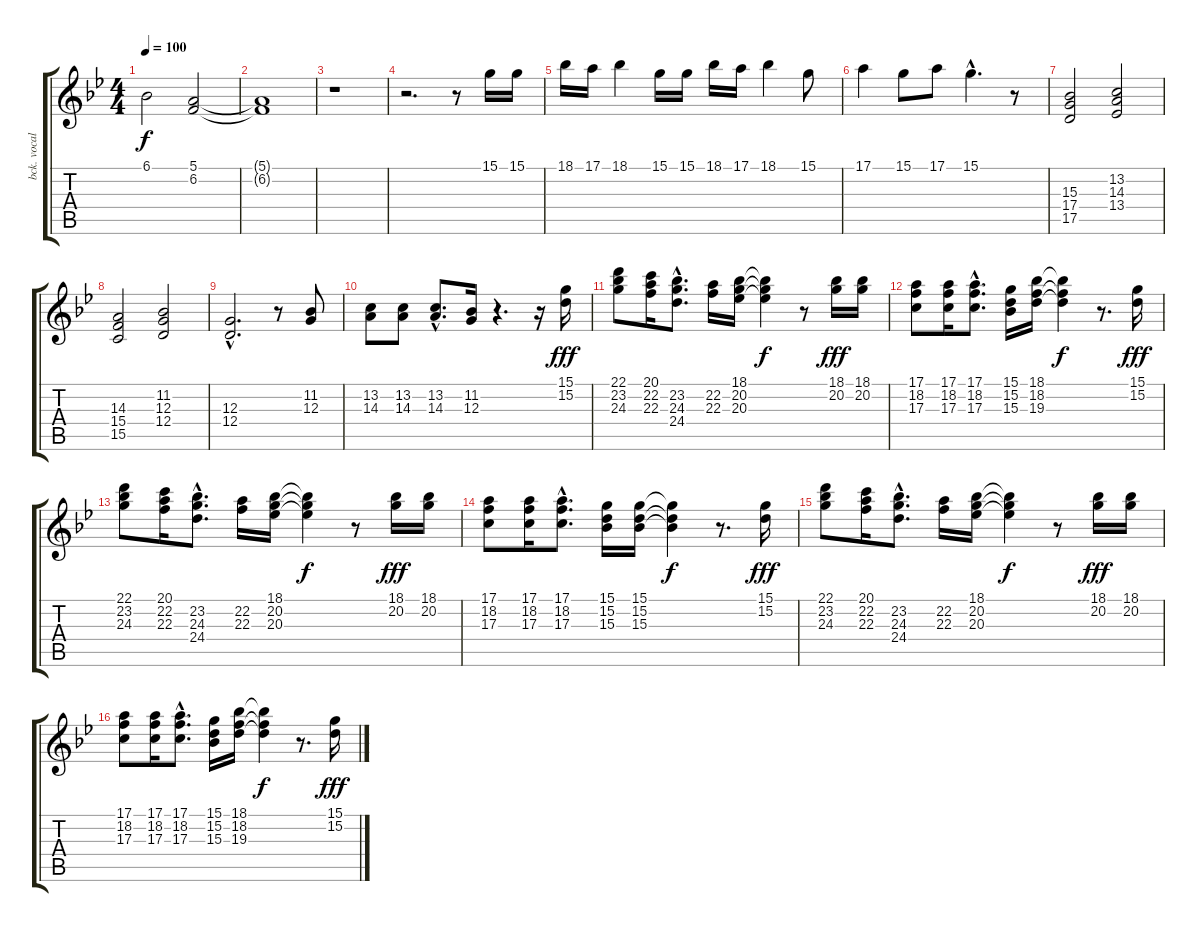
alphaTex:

\track ("bck. vocal" "bck. vocal") {instrument synthvoice}
\staff {score tabs}
\tuning (E4 B3 G3 D3 A2 E2) {hide}
\ts (4 4)
\tempo 100
\clef g2
\ks gminor
6.1.2{dy f instrument choiraahs} (5.1 6.2).2 |
(5.1{t} 6.2{t}).1 |
r.1 |
r.2{d} r.8 15.1.16{instrument synthvoice} 15.1.16 |
18.1.16 17.1.16 18.1.4 15.1.16 15.1.16 18.1.16 17.1.16 18.1.4 15.1.8 |
17.1.4 15.1.8 17.1.8 15.1{hac}.4{d} r.8 |
(15.3 17.4 17.5).2{instrument choiraahs} (13.2 14.3 13.4).2 |
(14.3 15.4 15.5).2 (11.2 12.3 12.4).2 |
(12.3{hac} 12.4{hac}).2{d instrument choiraahs} r.8 (11.2 12.3).8{instrument synthvoice} |
(13.2 14.3).8{instrument synthvoice} (13.2 14.3).8 (13.2{hac} 14.3{hac}).8{d} (11.2 12.3).16 r.4{d} r.16 (15.1 15.2).16{dy fff} |
(22.1 23.2 24.3).8 (20.1 22.2 22.3).16 (23.2{hac} 24.3{hac} 24.4{hac}).8{d} (22.2 22.3).16 (18.1 20.2 20.3).16 (18.1{t} 20.2{t} 20.3{t}).4{dy f} r.8 (18.1 20.2).16{dy fff} (18.1 20.2).16 |
(17.1 18.2 17.3).8 (17.1 18.2 17.3).16 (17.1{hac} 18.2{hac} 17.3{hac}).8{d} (15.1 15.2 15.3).16 (18.1 18.2 19.3).16 (18.1{t} 18.2{t} 19.3{t}).4{dy f} r.8{d} (15.1 15.2).16{dy fff} |
(22.1 23.2 24.3).8 (20.1 22.2 22.3).16 (23.2{hac} 24.3{hac} 24.4{hac}).8{d} (22.2 22.3).16 (18.1 20.2 20.3).16 (18.1{t} 20.2{t} 20.3{t}).4{dy f} r.8 (18.1 20.2).16{dy fff} (18.1 20.2).16 |
(17.1 18.2 17.3).8 (17.1 18.2 17.3).16 (17.1{hac} 18.2{hac} 17.3{hac}).8{d} (15.1 15.2 15.3).16 (15.1 15.2 15.3).16 (15.1{t} 15.2{t} 15.3{t}).4{dy f} r.8{d} (15.1 15.2).16{dy fff} |
(22.1 23.2 24.3).8 (20.1 22.2 22.3).16 (23.2{hac} 24.3{hac} 24.4{hac}).8{d} (22.2 22.3).16 (18.1 20.2 20.3).16 (18.1{t} 20.2{t} 20.3{t}).4{dy f} r.8 (18.1 20.2).16{dy fff} (18.1 20.2).16 |
(17.1 18.2 17.3).8 (17.1 18.2 17.3).16 (17.1{hac} 18.2{hac} 17.3{hac}).8{d} (15.1 15.2 15.3).16 (18.1 18.2 19.3).16 (18.1{t} 18.2{t} 19.3{t}).4{dy f} r.8{d} (15.1 15.2).16{dy fff}
